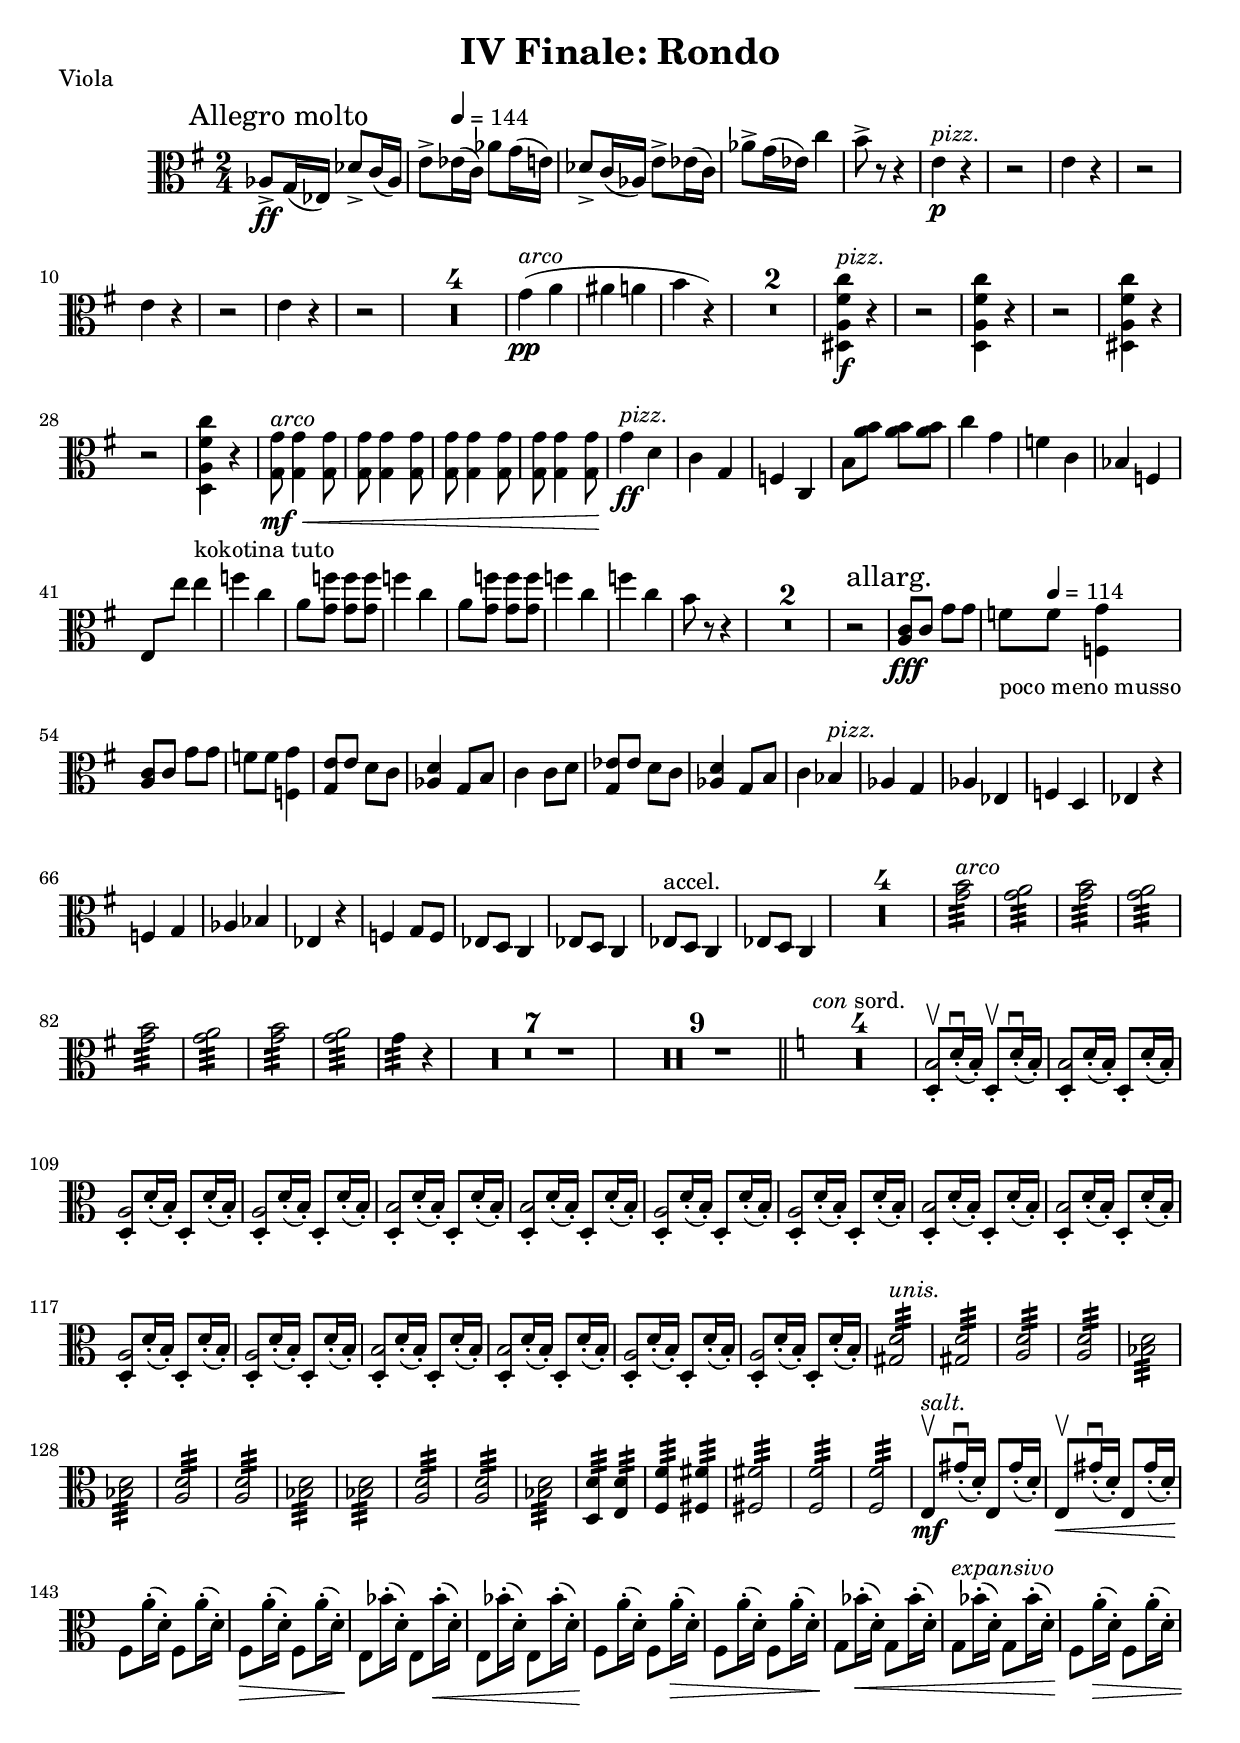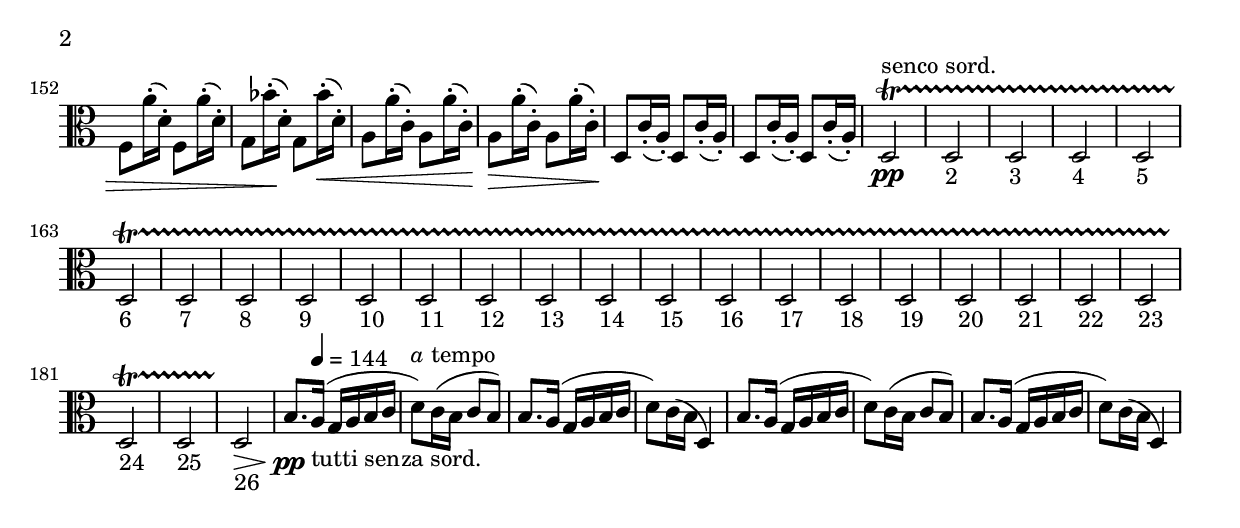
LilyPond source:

\version "2.19.80"


\header {
  title = "IV Finale: Rondo"
    piece = "Viola"
}



{
  \key g \major

\time 2/4
  \clef alto

\relative{
as8->\ff\mark "Allegro molto" g16( es) des'8-> c16( as)

e'8->\tempo 4 = 144 es16( c) as'8 g16( e)

des8-> c16( as) e'8-> es16( c)

as'8-> g16( es) c'4

b8-> r8 r4

e,4\p^\markup { \italic pizz. } r

r2

e4 r

r2

e4 r

r2

e4 r

r2

\compressFullBarRests
R1*2

g4^\markup { \italic arco }\pp( a

ais a

b r)

R1}

<dis a fis' c''>4\f^\markup { \italic pizz. } r

r2

<d a fis' c''>4 r

r2

<dis a fis' c''>4 r

r2

<d a fis' c''>4 r

<g g'>8\mf^\markup { \italic arco }\< <g g'>4 <g g'>8

<g g'>8 <g g'>4 <g g'>8

<g g'>8 <g g'>4 <g g'>8

<g g'>8 <g g'>4 <g g'>8\!

g'4\ff^\markup { \italic pizz. } d'

c' g

f c

\relative{
b8 <a' b> <a b> <a b> 

c4 g

f c

bes f

e8 e'' e4^"kokotina tuto" 

f c

a8 <g f'> <g f'> <g f'> 

f'4 c

a8 <g f'> <g f'> <g f'> 

f'4 c

f4 c

b8 r8 r4

R2*2

r2\mark "allarg."
}

\relative{
<a c>8\fff c g' g

f-"poco meno musso"\tempo 4 = 114 f <f, g'>4

<a c>8c g' g

f f <f, g'>4

<g e'>8 e' d c

<as d>4 g8 b

c4 c8 d

<g, es'> es' d c

<as d>4 g8 b

c4 bes^\markup { \italic pizz. }

as g

as es

f d 

es r

f g

as bes

es, r

f g8 f

es d c4

es8 d c4

es8^"accel." d c4

es8 d c4
}

R2*4

<g' b'>2:32^\markup { \italic arco }

<g' a'>:

<g' b'>:

<g' a'>:

<g' b'>:

<g' a'>:

<g' b'>:

<g' a'>:

g'4: r

R2*7

R2*9\bar "||"

\key c \major

R2*4^\markup { \italic con sord. }

<<

{d8\upbow-. d'16\downbow-.( b-.) d8-.\upbow d'16\downbow-.( b-.)


d8-. d'16-.( b-.) d8-. d'16-.( b-.)

d8-. d'16-.( b-.) d8-. d'16-.( b-.)

d8-. d'16-.( b-.) d8-. d'16-.( b-.)

d8-. d'16-.( b-.) d8-. d'16-.( b-.)

d8-. d'16-.( b-.) d8-. d'16-.( b-.)

d8-. d'16-.( b-.) d8-. d'16-.( b-.)

d8-. d'16-.( b-.) d8-. d'16-.( b-.)

d8-. d'16-.( b-.) d8-. d'16-.( b-.)

d8-. d'16-.( b-.) d8-. d'16-.( b-.)

d8-. d'16-.( b-.) d8-. d'16-.( b-.)

d8-. d'16-.( b-.) d8-. d'16-.( b-.)

d8-. d'16-.( b-.) d8-. d'16-.( b-.)

d8-. d'16-.( b-.) d8-. d'16-.( b-.)

d8-. d'16-.( b-.) d8-. d'16-.( b-.)

d8-. d'16-.( b-.) d8-. d'16-.( b-.)

}

{b2 b a a b b a a b b a a b b a a}

>>

\relative{
<gis d'>2:32^\markup { \italic unis. }

<gis d'>:

<a d>:

<a d>:

<bes d>:

<bes d>:

<a d>:

<a d>:

<bes d>:

<bes d>:

<a d>:

<a d>:

<bes d>:
}

<d d'>4: <e d'>4:

<f f'>4: <fis fis'>4:

<fis fis'>2:

<f f'>2:

<f f'>2:

e8\upbow\mf^\markup { \italic salt. } gis'16\downbow-.( d'-.) e8 gis'16-.( d'-.)

e8\upbow\< gis'16\downbow-.( d'-.) e8 gis'16-.( d'-.)\!

f8 a'16-.( d'-.) f8 a'16-.( d'-.)

f8\> a'16-.( d'-.) f8 a'16-.( d'-.)\!

e8 bes'16-.( d'-.) e8 bes'16-.\<( d'-.)

e8 bes'16-.( d'-.) e8 bes'16-.( d'-.)\!

f8 a'16-.( d'-.) f8 a'16-.\>( d'-.)

f8 a'16-.( d'-.) f8 a'16-.( d'-.)\!

g8 bes'16-.\<( d'-.) g8 bes'16-.( d'-.)

g8^\markup { \italic expansivo } bes'16-.( d'-.) g8 bes'16-.( d'-.)\!

f8 a'16-.\>( d'-.) f8 a'16-.( d'-.)

f8 a'16-.( d'-.) f8 a'16-.( d'-.)

g8 bes'16-.\!( d'-.) g8 bes'16-.\<( d'-.)

a8 a'16-.( c'-.) a8 a'16-.( c'-.)\!

a8\> a'16-.( c'-.) a8 a'16-.( c'-.)\!

d8 c'16-.( a-.) d8 c'16-.( a-.)

d8 c'16-.( a-.) d8 c'16-.( a-.)

d2\pp ^"senco sord."\startTrillSpan

d-"2" d-"3"

d-"4" d-"5" d-"6" d-"7" d-"8" d-"9" d-"10" d-"11" d-"12" d-"13" d-"14"
d-"15" d-"16" d-"17" d-"18" d-"19" d-"20" d-"21" d-"22" d-"23" d-"24" d-"25"

d-"26"\>\stopTrillSpan

\relative{
b8.\!\pp\tempo 4 = 144 a16-"tutti senza sord."( g a b c

d8)^\markup { \italic a tempo } c16( b c8 b)


b8. a16( g a b c

d8) c16( b d,4)


b'8. a16( g a b c

d8) c16( b c8 b)

b8. a16( g a b c

d8) c16( b d,4)
}
















}
